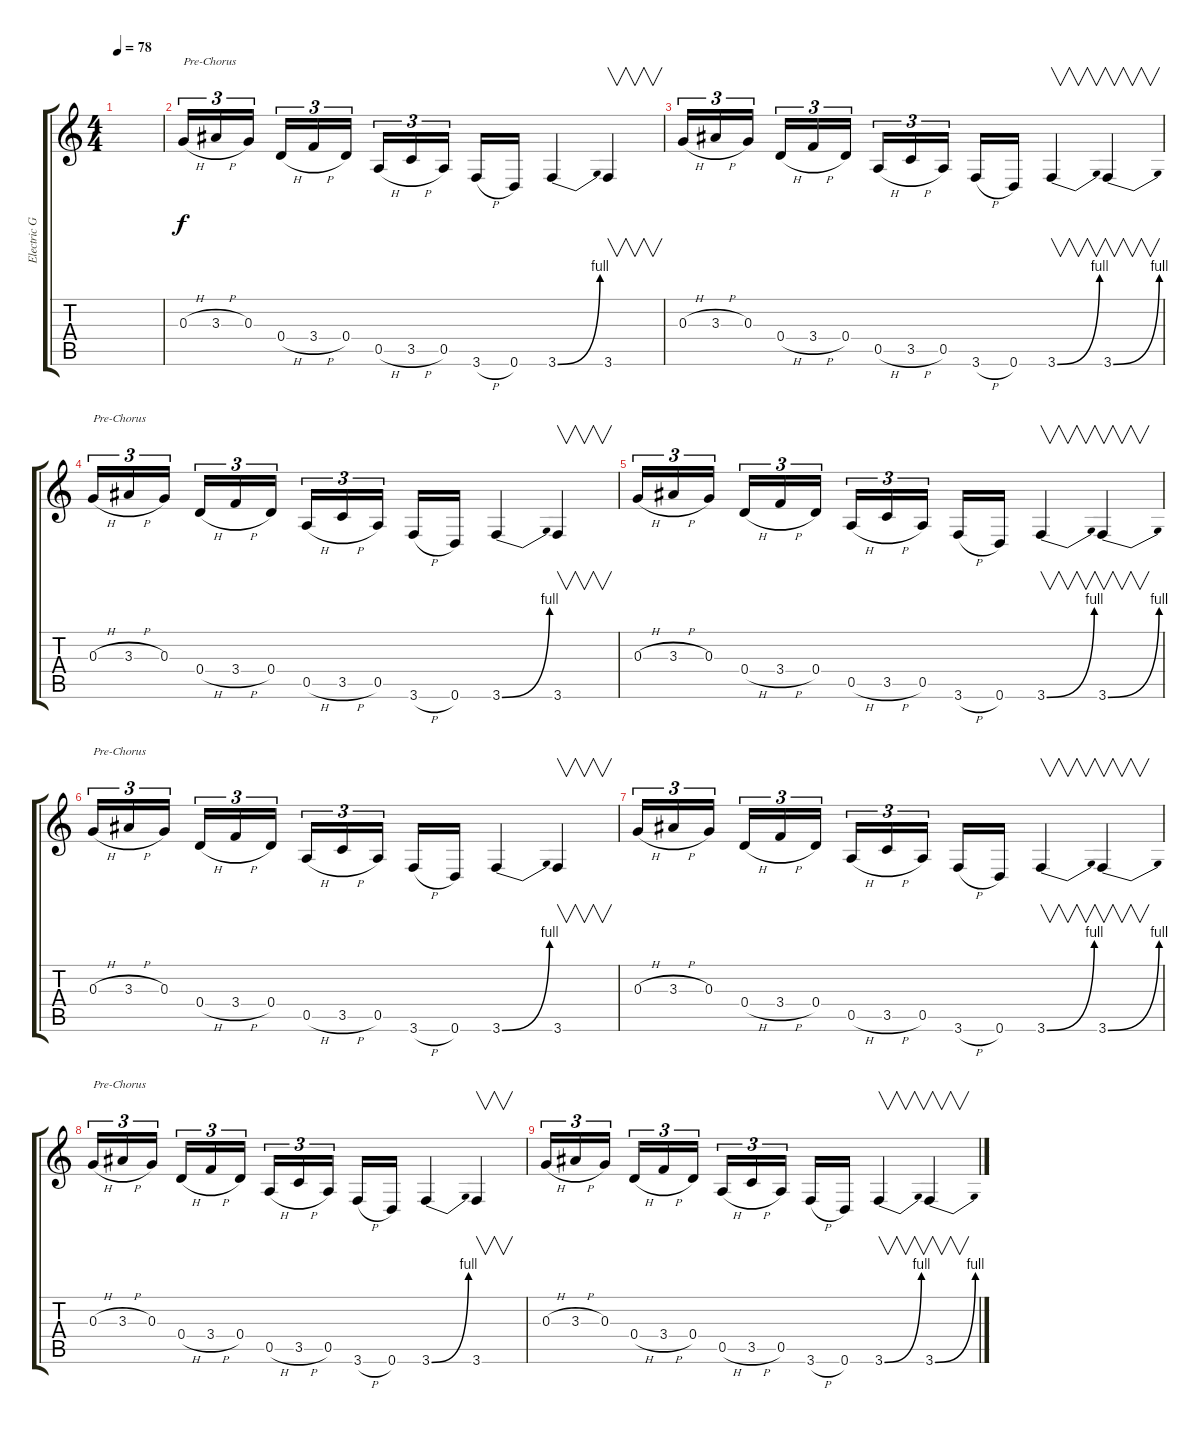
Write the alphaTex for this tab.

\track ("Electric Guitar" "Electric G") {instrument overdrivenguitar}
\staff {score tabs}
\tuning (E4 B3 G3 D3 A2 D2) {hide}
\ts (4 4)
\tempo 78
\clef g2
\ks c
|
0.3{h}.16{tu (3 2) txt "Pre-Chorus"} 3.3{h}.16{tu (3 2)} 0.3.16{tu (3 2) beam splitsecondary} 0.4{h}.16{tu (3 2)} 3.4{h}.16{tu (3 2)} 0.4.16{tu (3 2)} 0.5{h}.16{tu (3 2)} 3.5{h}.16{tu (3 2)} 0.5.16{tu (3 2) beam splitsecondary} 3.6{h}.16 0.6.16 3.6{be (bend 0 0 60 4)}.4 3.6.4{v} |
0.3{h}.16{tu (3 2)} 3.3{h}.16{tu (3 2)} 0.3.16{tu (3 2) beam splitsecondary} 0.4{h}.16{tu (3 2)} 3.4{h}.16{tu (3 2)} 0.4.16{tu (3 2)} 0.5{h}.16{tu (3 2)} 3.5{h}.16{tu (3 2)} 0.5.16{tu (3 2) beam splitsecondary} 3.6{h}.16 0.6.16 3.6{be (bend 0 0 60 4)}.4{v} 3.6{be (bend 0 0 60 4)}.4{v} |
0.3{h}.16{tu (3 2) txt "Pre-Chorus"} 3.3{h}.16{tu (3 2)} 0.3.16{tu (3 2) beam splitsecondary} 0.4{h}.16{tu (3 2)} 3.4{h}.16{tu (3 2)} 0.4.16{tu (3 2)} 0.5{h}.16{tu (3 2)} 3.5{h}.16{tu (3 2)} 0.5.16{tu (3 2) beam splitsecondary} 3.6{h}.16 0.6.16 3.6{be (bend 0 0 60 4)}.4 3.6.4{v} |
0.3{h}.16{tu (3 2)} 3.3{h}.16{tu (3 2)} 0.3.16{tu (3 2) beam splitsecondary} 0.4{h}.16{tu (3 2)} 3.4{h}.16{tu (3 2)} 0.4.16{tu (3 2)} 0.5{h}.16{tu (3 2)} 3.5{h}.16{tu (3 2)} 0.5.16{tu (3 2) beam splitsecondary} 3.6{h}.16 0.6.16 3.6{be (bend 0 0 60 4)}.4{v} 3.6{be (bend 0 0 60 4)}.4{v} |
0.3{h}.16{tu (3 2) txt "Pre-Chorus"} 3.3{h}.16{tu (3 2)} 0.3.16{tu (3 2) beam splitsecondary} 0.4{h}.16{tu (3 2)} 3.4{h}.16{tu (3 2)} 0.4.16{tu (3 2)} 0.5{h}.16{tu (3 2)} 3.5{h}.16{tu (3 2)} 0.5.16{tu (3 2) beam splitsecondary} 3.6{h}.16 0.6.16 3.6{be (bend 0 0 60 4)}.4 3.6.4{v} |
0.3{h}.16{tu (3 2)} 3.3{h}.16{tu (3 2)} 0.3.16{tu (3 2) beam splitsecondary} 0.4{h}.16{tu (3 2)} 3.4{h}.16{tu (3 2)} 0.4.16{tu (3 2)} 0.5{h}.16{tu (3 2)} 3.5{h}.16{tu (3 2)} 0.5.16{tu (3 2) beam splitsecondary} 3.6{h}.16 0.6.16 3.6{be (bend 0 0 60 4)}.4{v} 3.6{be (bend 0 0 60 4)}.4{v} |
0.3{h}.16{tu (3 2) txt "Pre-Chorus"} 3.3{h}.16{tu (3 2)} 0.3.16{tu (3 2) beam splitsecondary} 0.4{h}.16{tu (3 2)} 3.4{h}.16{tu (3 2)} 0.4.16{tu (3 2)} 0.5{h}.16{tu (3 2)} 3.5{h}.16{tu (3 2)} 0.5.16{tu (3 2) beam splitsecondary} 3.6{h}.16 0.6.16 3.6{be (bend 0 0 60 4)}.4 3.6.4{v} |
0.3{h}.16{tu (3 2)} 3.3{h}.16{tu (3 2)} 0.3.16{tu (3 2) beam splitsecondary} 0.4{h}.16{tu (3 2)} 3.4{h}.16{tu (3 2)} 0.4.16{tu (3 2)} 0.5{h}.16{tu (3 2)} 3.5{h}.16{tu (3 2)} 0.5.16{tu (3 2) beam splitsecondary} 3.6{h}.16 0.6.16 3.6{be (bend 0 0 60 4)}.4{v} 3.6{be (bend 0 0 60 4)}.4{v}
